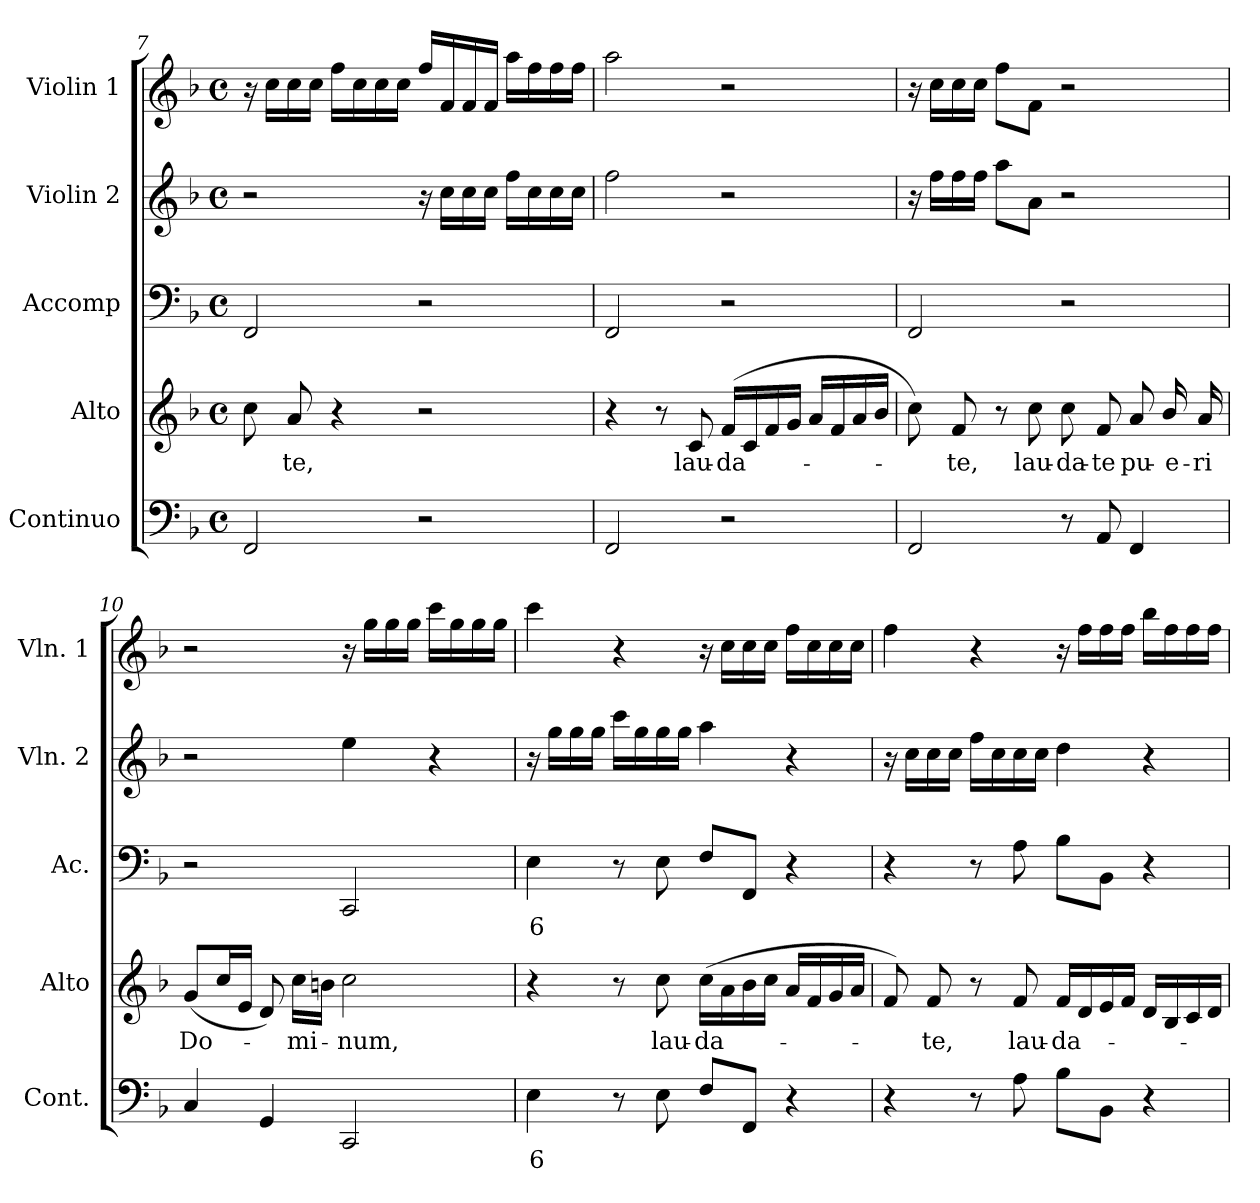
**kern	**text	**kern	**text	**kern	**text	**kern	**kern
*part5	*part5	*part4	*part4	*part3	*part3	*part2	*part1
*staff5	*staff5	*staff4	*staff4	*staff3	*staff3	*staff2	*staff1
*I"Continuo	*	*I"Alto	*	*I"Accomp	*	*I"Violin 2	*I"Violin 1
*I'Cont.	*	*I'Alto	*	*I'Ac.	*	*I'Vln. 2	*I'Vln. 1
*clefF4	*	*clefG2	*	*clefF4	*	*clefG2	*clefG2
*k[b-]	*	*k[b-]	*	*k[b-]	*	*k[b-]	*k[b-]
*F:	*	*F:	*	*F:	*	*F:	*F:
*M4/4	*	*M4/4	*	*M4/4	*	*M4/4	*M4/4
*met(c)	*	*met(c)	*	*met(c)	*	*met(c)	*met(c)
=7	=7	=7	=7	=7	=7	=7	=7
2FFi/	.	8cci\	.	2FFi/	.	2r	16r
.	.	.	.	.	.	.	16cci\LL
!	!	!	!LO:LY:b:color=#000000	!	!	!	!
.	.	8ai/	-te,	.	.	.	16cci\
.	.	.	.	.	.	.	16cci\JJ
.	.	4r	.	.	.	.	16ffi\LL
.	.	.	.	.	.	.	16cci\
.	.	.	.	.	.	.	16cci\
.	.	.	.	.	.	.	16cci\JJ
2r	.	2r	.	2r	.	16r	16ffi/LL
.	.	.	.	.	.	16cci\LL	16fi/
.	.	.	.	.	.	16cci\	16fi/
.	.	.	.	.	.	16cci\JJ	16fi/JJ
.	.	.	.	.	.	16ffi\LL	16aai\LL
.	.	.	.	.	.	16cci\	16ffi\
.	.	.	.	.	.	16cci\	16ffi\
.	.	.	.	.	.	16cci\JJ	16ffi\JJ
!!LO:LB:g=z
=8	=8	=8	=8	=8	=8	=8	=8
2FFi/	.	4r	.	2FFi/	.	2ffi\	2aai\
.	.	8r	.	.	.	.	.
!	!	!	!LO:LY:b:color=#000000	!	!	!	!
.	.	8ci/	lau-	.	.	.	.
!	!	!	!LO:LY:b:color=#000000	!	!	!	!
2r	.	(16fi/LL	-da-	2r	.	2r	2r
.	.	16ci/	.	.	.	.	.
.	.	16fi/	.	.	.	.	.
.	.	16gi/JJ	.	.	.	.	.
.	.	16ai/LL	.	.	.	.	.
.	.	16fi/	.	.	.	.	.
.	.	16ai/	.	.	.	.	.
.	.	16b-i/JJ	.	.	.	.	.
=9	=9	=9	=9	=9	=9	=9	=9
2FFi/	.	8cci\)	.	2FFi/	.	16r	16r
.	.	.	.	.	.	16ffi\LL	16cci\LL
!	!	!	!LO:LY:b:color=#000000	!	!	!	!
.	.	8fi/	-te,	.	.	16ffi\	16cci\
.	.	.	.	.	.	16ffi\JJ	16cci\JJ
.	.	8r	.	.	.	8aai\L	8ffi\L
!	!	!	!LO:LY:b:color=#000000	!	!	!	!
.	.	8cci\	lau-	.	.	8ai\J	8fi\J
!	!	!	!LO:LY:b:color=#000000	!	!	!	!
8r	.	8cci\	-da-	2r	.	2r	2r
!	!	!	!LO:LY:b:color=#000000	!	!	!	!
8AAi/	.	8fi/	-te	.	.	.	.
!	!	!	!LO:LY:b:color=#000000	!	!	!	!
4FFi/	.	8ai/	pu-	.	.	.	.
!	!	!	!LO:LY:b:color=#000000	!	!	!	!
.	.	16b-i/	-e-	.	.	.	.
!	!	!	!LO:LY:b:color=#000000	!	!	!	!
.	.	16ai/	-ri	.	.	.	.
=10	=10	=10	=10	=10	=10	=10	=10
!	!	!	!LO:LY:b:color=#000000	!	!	!	!
4Ci/	.	(8gi/L	Do-	2r	.	2r	2r
.	.	16cci/L	.	.	.	.	.
.	.	16ei/JJ	.	.	.	.	.
4GGi/	.	8di/)	.	.	.	.	.
!	!	!	!LO:LY:b:color=#000000	!	!	!	!
.	.	16cci\LL	-mi-	.	.	.	.
.	.	16bni\JJ	.	.	.	.	.
!	!	!	!LO:LY:b:color=#000000	!	!	!	!
2CCi/	.	2cci\	-num,	2CCi/	.	4eei\	16r
.	.	.	.	.	.	.	16ggi\LL
.	.	.	.	.	.	.	16ggi\
.	.	.	.	.	.	.	16ggi\JJ
.	.	.	.	.	.	4r	16ccci\LL
.	.	.	.	.	.	.	16ggi\
.	.	.	.	.	.	.	16ggi\
.	.	.	.	.	.	.	16ggi\JJ
=11	=11	=11	=11	=11	=11	=11	=11
!	!LO:LY:b:color=#000000	!	!	!	!	!	!
!	!	!	!	!	!LO:LY:b:color=#000000	!	!
4Ei\	6	4r	.	4Ei\	6	16r	4ccci\
.	.	.	.	.	.	16ggi\LL	.
.	.	.	.	.	.	16ggi\	.
.	.	.	.	.	.	16ggi\JJ	.
8r	.	8r	.	8r	.	16ccci\LL	4r
.	.	.	.	.	.	16ggi\	.
!	!	!	!LO:LY:b:color=#000000	!	!	!	!
8Ei\	.	8cci\	lau-	8Ei\	.	16ggi\	.
.	.	.	.	.	.	16ggi\JJ	.
!	!	!	!LO:LY:b:color=#000000	!	!	!	!
8Fi/L	.	(16cci\LL	-da-	8Fi/L	.	4aai\	16r
.	.	16ai\	.	.	.	.	16cci\LL
8FFi/J	.	16b-i\	.	8FFi/J	.	.	16cci\
.	.	16cci\JJ	.	.	.	.	16cci\JJ
4r	.	16ai/LL	.	4r	.	4r	16ffi\LL
.	.	16fi/	.	.	.	.	16cci\
.	.	16gi/	.	.	.	.	16cci\
.	.	16ai/JJ	.	.	.	.	16cci\JJ
!!LO:PB:g=z
=12	=12	=12	=12	=12	=12	=12	=12
4r	.	8fi/)	.	4r	.	16r	4ffi\
.	.	.	.	.	.	16cci\LL	.
!	!	!	!LO:LY:b:color=#000000	!	!	!	!
.	.	8fi/	-te,	.	.	16cci\	.
.	.	.	.	.	.	16cci\JJ	.
8r	.	8r	.	8r	.	16ffi\LL	4r
.	.	.	.	.	.	16cci\	.
!	!	!	!LO:LY:b:color=#000000	!	!	!	!
8Ai\	.	8fi/	lau-	8Ai\	.	16cci\	.
.	.	.	.	.	.	16cci\JJ	.
!	!	!	!LO:LY:b:color=#000000	!	!	!	!
8B-i\L	.	16fi/LL	-da-	8B-i\L	.	4ddi\	16r
.	.	16di/	.	.	.	.	16ffi\LL
8BB-i\J	.	16ei/	.	8BB-i\J	.	.	16ffi\
.	.	16fi/JJ	.	.	.	.	16ffi\JJ
4r	.	16di/LL	.	4r	.	4r	16bb-i\LL
.	.	16B-i/	.	.	.	.	16ffi\
.	.	16ci/	.	.	.	.	16ffi\
.	.	16di/JJ	.	.	.	.	16ffi\JJ
=	=	=	=	=	=	=	=
*-	*-	*-	*-	*-	*-	*-	*-
